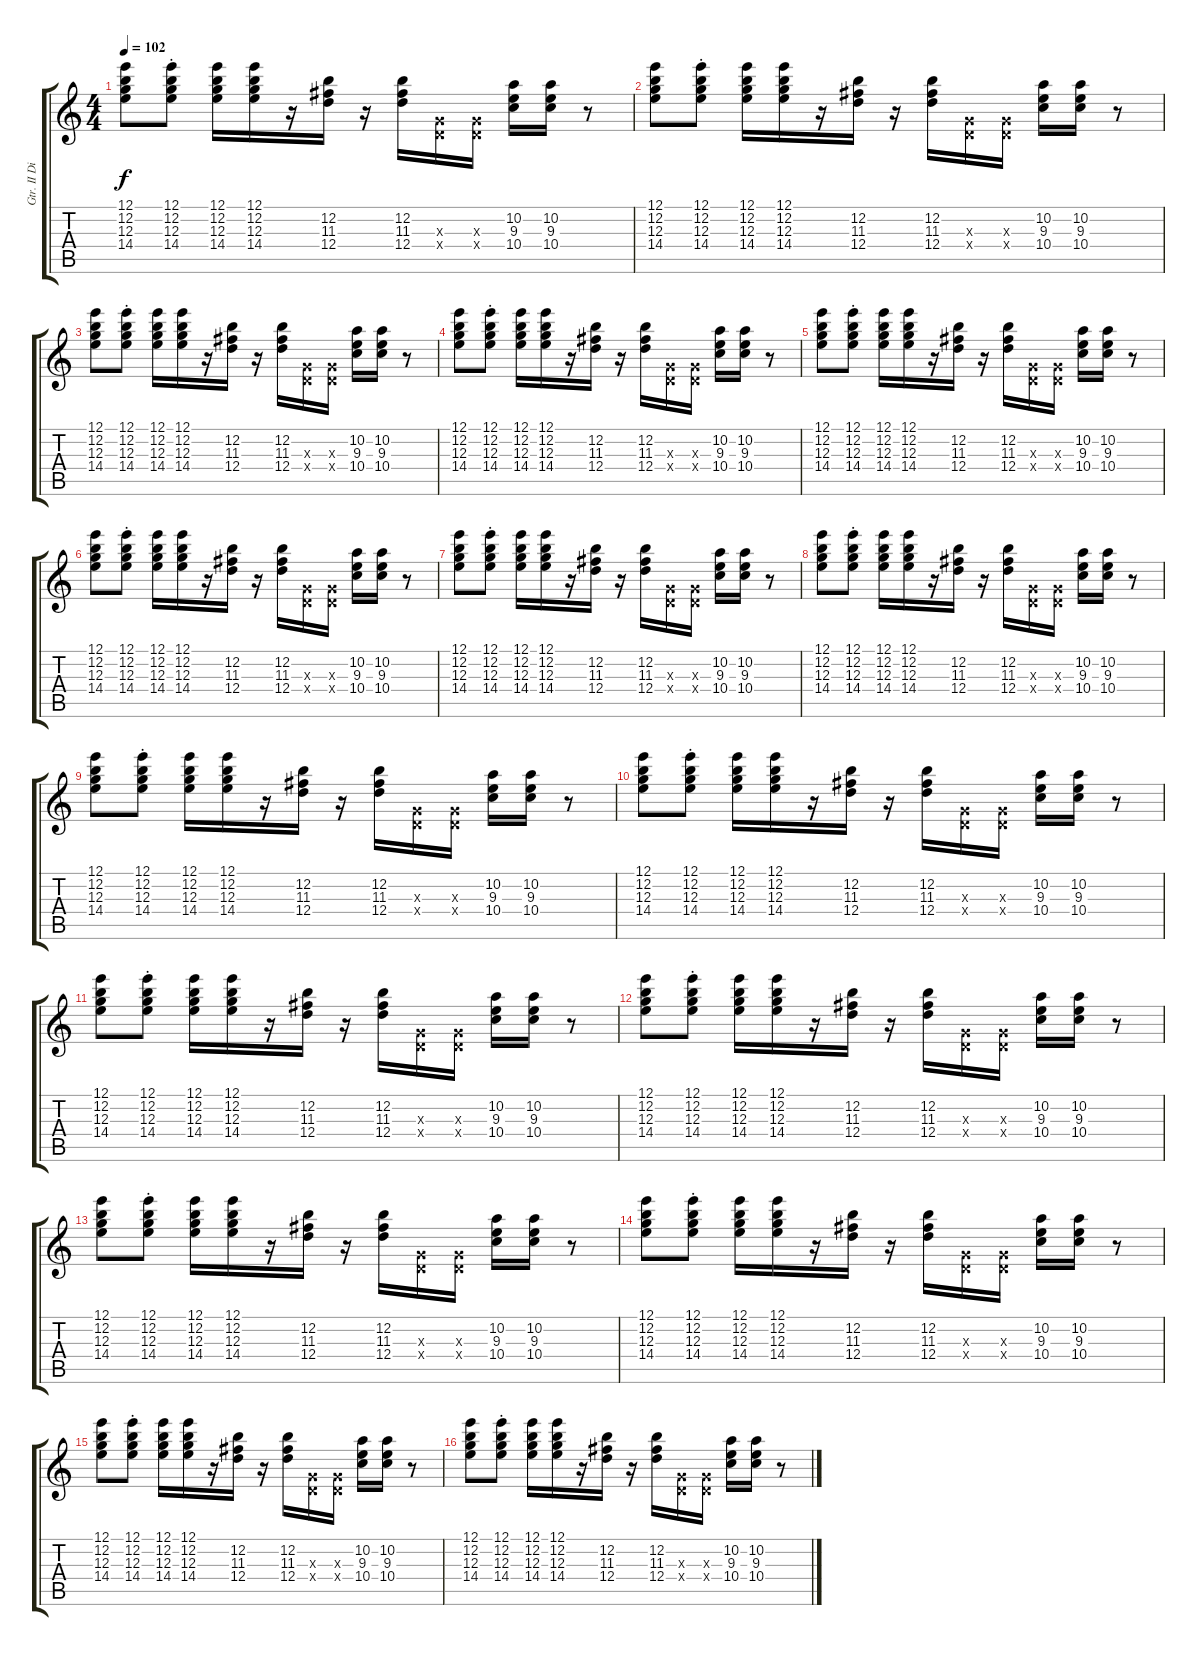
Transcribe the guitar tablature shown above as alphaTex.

\track ("Gtr. II Dickey" "Gtr. II Di") {instrument electricguitarclean}
\staff {score tabs}
\tuning (E4 B3 G3 D3 A2 E2) {hide}
\ts (4 4)
\tempo 102
\clef g2
\ks c
(12.1 12.2 12.3 14.4).8{dy f} (12.1{st} 12.2{st} 12.3{st} 14.4{st}).8 (12.1 12.2 12.3 14.4).16 (12.1 12.2 12.3 14.4).16 r.16 (12.2 11.3 12.4).16 r.16 (12.2 11.3 12.4).16 (0.3{x} 0.4{x}).16 (0.3{x} 0.4{x}).16 (10.2 9.3 10.4).16 (10.2 9.3 10.4).16 r.8 |
(12.1 12.2 12.3 14.4).8 (12.1{st} 12.2{st} 12.3{st} 14.4{st}).8 (12.1 12.2 12.3 14.4).16 (12.1 12.2 12.3 14.4).16 r.16 (12.2 11.3 12.4).16 r.16 (12.2 11.3 12.4).16 (0.3{x} 0.4{x}).16 (0.3{x} 0.4{x}).16 (10.2 9.3 10.4).16 (10.2 9.3 10.4).16 r.8 |
(12.1 12.2 12.3 14.4).8 (12.1{st} 12.2{st} 12.3{st} 14.4{st}).8 (12.1 12.2 12.3 14.4).16 (12.1 12.2 12.3 14.4).16 r.16 (12.2 11.3 12.4).16 r.16 (12.2 11.3 12.4).16 (0.3{x} 0.4{x}).16 (0.3{x} 0.4{x}).16 (10.2 9.3 10.4).16 (10.2 9.3 10.4).16 r.8 |
(12.1 12.2 12.3 14.4).8 (12.1{st} 12.2{st} 12.3{st} 14.4{st}).8 (12.1 12.2 12.3 14.4).16 (12.1 12.2 12.3 14.4).16 r.16 (12.2 11.3 12.4).16 r.16 (12.2 11.3 12.4).16 (0.3{x} 0.4{x}).16 (0.3{x} 0.4{x}).16 (10.2 9.3 10.4).16 (10.2 9.3 10.4).16 r.8 |
(12.1 12.2 12.3 14.4).8 (12.1{st} 12.2{st} 12.3{st} 14.4{st}).8 (12.1 12.2 12.3 14.4).16 (12.1 12.2 12.3 14.4).16 r.16 (12.2 11.3 12.4).16 r.16 (12.2 11.3 12.4).16 (0.3{x} 0.4{x}).16 (0.3{x} 0.4{x}).16 (10.2 9.3 10.4).16 (10.2 9.3 10.4).16 r.8 |
(12.1 12.2 12.3 14.4).8 (12.1{st} 12.2{st} 12.3{st} 14.4{st}).8 (12.1 12.2 12.3 14.4).16 (12.1 12.2 12.3 14.4).16 r.16 (12.2 11.3 12.4).16 r.16 (12.2 11.3 12.4).16 (0.3{x} 0.4{x}).16 (0.3{x} 0.4{x}).16 (10.2 9.3 10.4).16 (10.2 9.3 10.4).16 r.8 |
(12.1 12.2 12.3 14.4).8 (12.1{st} 12.2{st} 12.3{st} 14.4{st}).8 (12.1 12.2 12.3 14.4).16 (12.1 12.2 12.3 14.4).16 r.16 (12.2 11.3 12.4).16 r.16 (12.2 11.3 12.4).16 (0.3{x} 0.4{x}).16 (0.3{x} 0.4{x}).16 (10.2 9.3 10.4).16 (10.2 9.3 10.4).16 r.8 |
(12.1 12.2 12.3 14.4).8 (12.1{st} 12.2{st} 12.3{st} 14.4{st}).8 (12.1 12.2 12.3 14.4).16 (12.1 12.2 12.3 14.4).16 r.16 (12.2 11.3 12.4).16 r.16 (12.2 11.3 12.4).16 (0.3{x} 0.4{x}).16 (0.3{x} 0.4{x}).16 (10.2 9.3 10.4).16 (10.2 9.3 10.4).16 r.8 |
(12.1 12.2 12.3 14.4).8 (12.1{st} 12.2{st} 12.3{st} 14.4{st}).8 (12.1 12.2 12.3 14.4).16 (12.1 12.2 12.3 14.4).16 r.16 (12.2 11.3 12.4).16 r.16 (12.2 11.3 12.4).16 (0.3{x} 0.4{x}).16 (0.3{x} 0.4{x}).16 (10.2 9.3 10.4).16 (10.2 9.3 10.4).16 r.8 |
(12.1 12.2 12.3 14.4).8 (12.1{st} 12.2{st} 12.3{st} 14.4{st}).8 (12.1 12.2 12.3 14.4).16 (12.1 12.2 12.3 14.4).16 r.16 (12.2 11.3 12.4).16 r.16 (12.2 11.3 12.4).16 (0.3{x} 0.4{x}).16 (0.3{x} 0.4{x}).16 (10.2 9.3 10.4).16 (10.2 9.3 10.4).16 r.8 |
(12.1 12.2 12.3 14.4).8 (12.1{st} 12.2{st} 12.3{st} 14.4{st}).8 (12.1 12.2 12.3 14.4).16 (12.1 12.2 12.3 14.4).16 r.16 (12.2 11.3 12.4).16 r.16 (12.2 11.3 12.4).16 (0.3{x} 0.4{x}).16 (0.3{x} 0.4{x}).16 (10.2 9.3 10.4).16 (10.2 9.3 10.4).16 r.8 |
(12.1 12.2 12.3 14.4).8 (12.1{st} 12.2{st} 12.3{st} 14.4{st}).8 (12.1 12.2 12.3 14.4).16 (12.1 12.2 12.3 14.4).16 r.16 (12.2 11.3 12.4).16 r.16 (12.2 11.3 12.4).16 (0.3{x} 0.4{x}).16 (0.3{x} 0.4{x}).16 (10.2 9.3 10.4).16 (10.2 9.3 10.4).16 r.8 |
(12.1 12.2 12.3 14.4).8 (12.1{st} 12.2{st} 12.3{st} 14.4{st}).8 (12.1 12.2 12.3 14.4).16 (12.1 12.2 12.3 14.4).16 r.16 (12.2 11.3 12.4).16 r.16 (12.2 11.3 12.4).16 (0.3{x} 0.4{x}).16 (0.3{x} 0.4{x}).16 (10.2 9.3 10.4).16 (10.2 9.3 10.4).16 r.8 |
(12.1 12.2 12.3 14.4).8 (12.1{st} 12.2{st} 12.3{st} 14.4{st}).8 (12.1 12.2 12.3 14.4).16 (12.1 12.2 12.3 14.4).16 r.16 (12.2 11.3 12.4).16 r.16 (12.2 11.3 12.4).16 (0.3{x} 0.4{x}).16 (0.3{x} 0.4{x}).16 (10.2 9.3 10.4).16 (10.2 9.3 10.4).16 r.8 |
(12.1 12.2 12.3 14.4).8 (12.1{st} 12.2{st} 12.3{st} 14.4{st}).8 (12.1 12.2 12.3 14.4).16 (12.1 12.2 12.3 14.4).16 r.16 (12.2 11.3 12.4).16 r.16 (12.2 11.3 12.4).16 (0.3{x} 0.4{x}).16 (0.3{x} 0.4{x}).16 (10.2 9.3 10.4).16 (10.2 9.3 10.4).16 r.8 |
(12.1 12.2 12.3 14.4).8 (12.1{st} 12.2{st} 12.3{st} 14.4{st}).8 (12.1 12.2 12.3 14.4).16 (12.1 12.2 12.3 14.4).16 r.16 (12.2 11.3 12.4).16 r.16 (12.2 11.3 12.4).16 (0.3{x} 0.4{x}).16 (0.3{x} 0.4{x}).16 (10.2 9.3 10.4).16 (10.2 9.3 10.4).16 r.8
